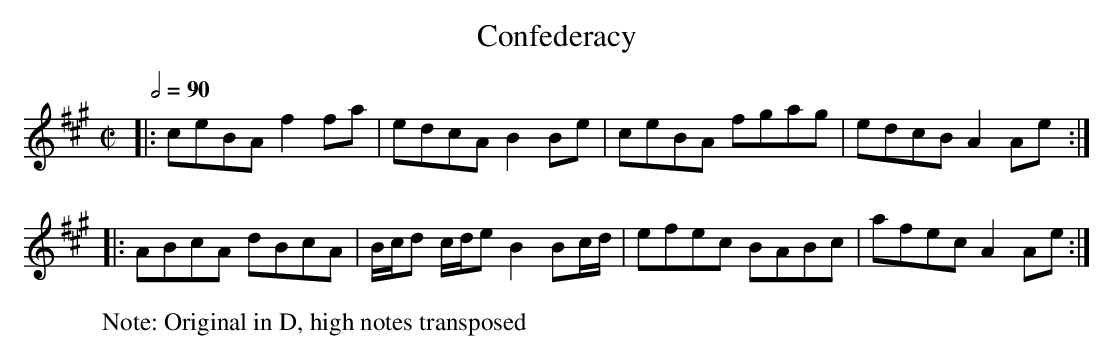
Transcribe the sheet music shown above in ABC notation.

X:1
T:Confederacy
M:C|
L:1/8
K:A
Q:1/2=90
|: ceBA f2 fa | edcA B2 Be | ceBA fgag | edcB A2Ae :|
|: ABcA dBcA | B/2c/2d c/2d/2e B2 Bc/2d/2 | efec BABc | afec A2Ae :|
W:Note: Original in D, high notes transposed
